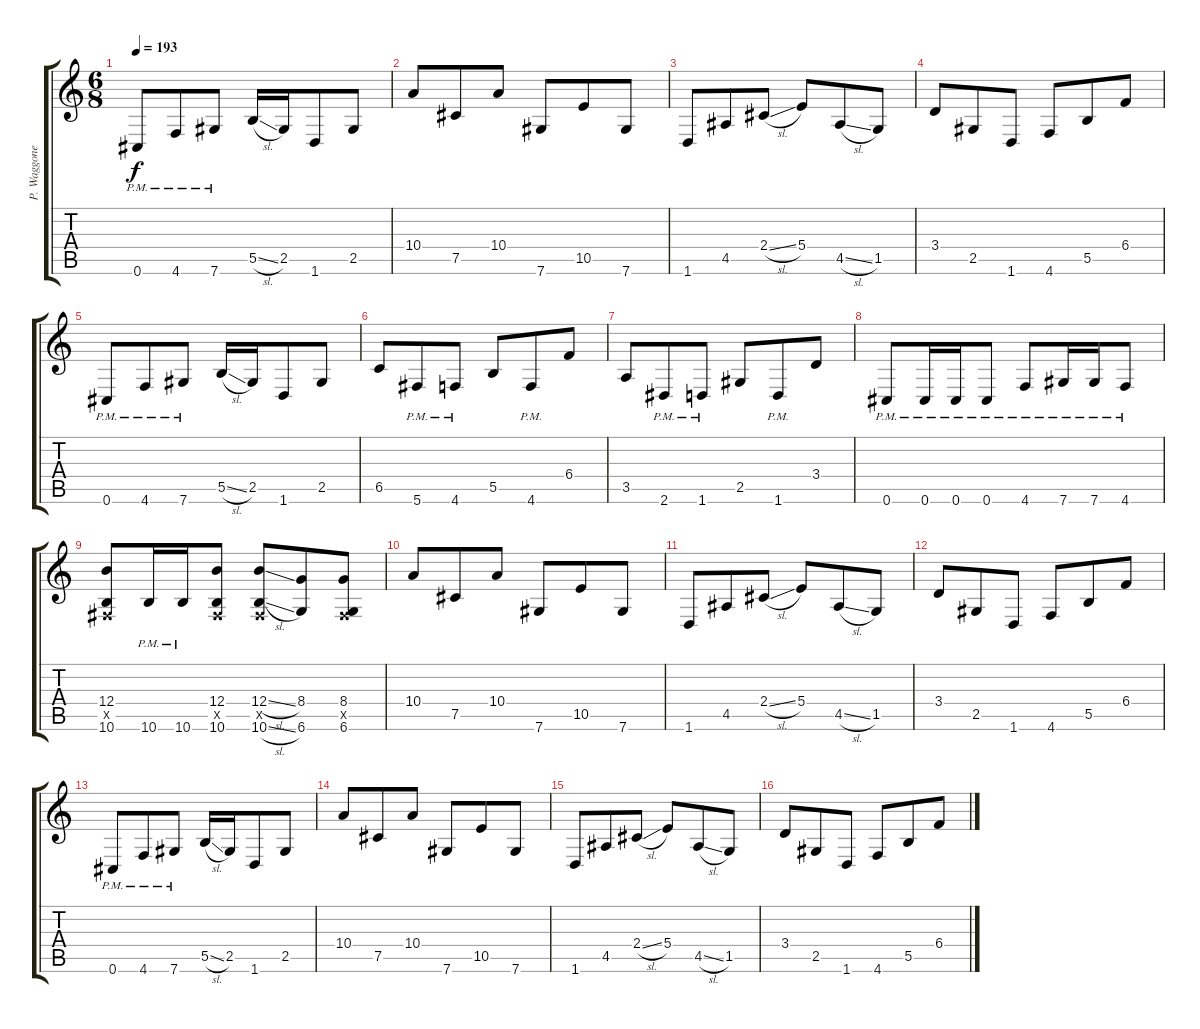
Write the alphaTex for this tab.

\track ("P. Waggoner Gtr." "P. Waggone") {instrument distortionguitar}
\staff {score tabs}
\tuning (Db4 Ab3 E3 B2 Gb2 Db2) {hide}
\ts (6 8)
\tempo 193
\clef g2
\ks c
0.6{pm}.8{dy f} 4.6{pm}.8 7.6{pm}.8 5.5{sl}.16 2.5.16 1.6.8 2.5.8 |
10.4.8 7.5.8 10.4.8 7.6.8 10.5.8 7.6.8 |
1.6.8 4.5.8 2.4{sl}.8 5.4.8 4.5{sl}.8 1.5.8 |
3.4.8 2.5.8 1.6.8 4.6.8 5.5.8 6.4.8 |
0.6{pm}.8 4.6{pm}.8 7.6{pm}.8 5.5{sl}.16 2.5.16 1.6.8 2.5.8 |
6.5.8 5.6{pm}.8 4.6{pm}.8 5.5.8 4.6{pm}.8 6.4.8 |
3.5.8 2.6{pm}.8 1.6{pm}.8 2.5.8 1.6{pm}.8 3.4.8 |
0.6{pm}.8 0.6{pm}.16 0.6{pm}.16 0.6{pm}.8 4.6{pm}.8 7.6{pm}.16 7.6{pm}.16 4.6{pm}.8 |
(12.4 0.5{x} 10.6).8 10.6{pm}.16 10.6{pm}.16 (12.4 0.5{x} 10.6).8 (12.4{sl} 0.5{x} 10.6{sl}).8 (8.4 6.6).8 (8.4 0.5{x} 6.6).8 |
10.4.8 7.5.8 10.4.8 7.6.8 10.5.8 7.6.8 |
1.6.8 4.5.8 2.4{sl}.8 5.4.8 4.5{sl}.8 1.5.8 |
3.4.8 2.5.8 1.6.8 4.6.8 5.5.8 6.4.8 |
0.6{pm}.8 4.6{pm}.8 7.6{pm}.8 5.5{sl}.16 2.5.16 1.6.8 2.5.8 |
10.4.8 7.5.8 10.4.8 7.6.8 10.5.8 7.6.8 |
1.6.8 4.5.8 2.4{sl}.8 5.4.8 4.5{sl}.8 1.5.8 |
3.4.8 2.5.8 1.6.8 4.6.8 5.5.8 6.4.8
